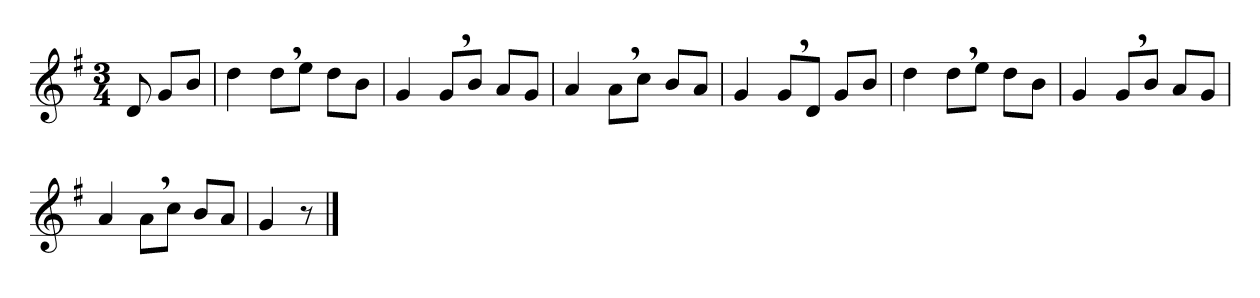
**kern
*part1
*staff1
*clefG2
*k[f#]
*M3/4
=
8d
8g/L
8b/J
=
4dd
8dd,\L
8ee\J
8dd\L
8b\J
=
4g
8g,/L
8b/J
8a/L
8g/J
=
4a
8a,\L
8cc\J
8b/L
8a/J
=
4g
8g,/L
8d/J
8g/L
8b/J
=
4dd
8dd,\L
8ee\J
8dd\L
8b\J
=
4g
8g,/L
8b/J
8a/L
8g/J
=
4a
8a,\L
8cc\J
8b/L
8a/J
=
4g
8r
==
*-
